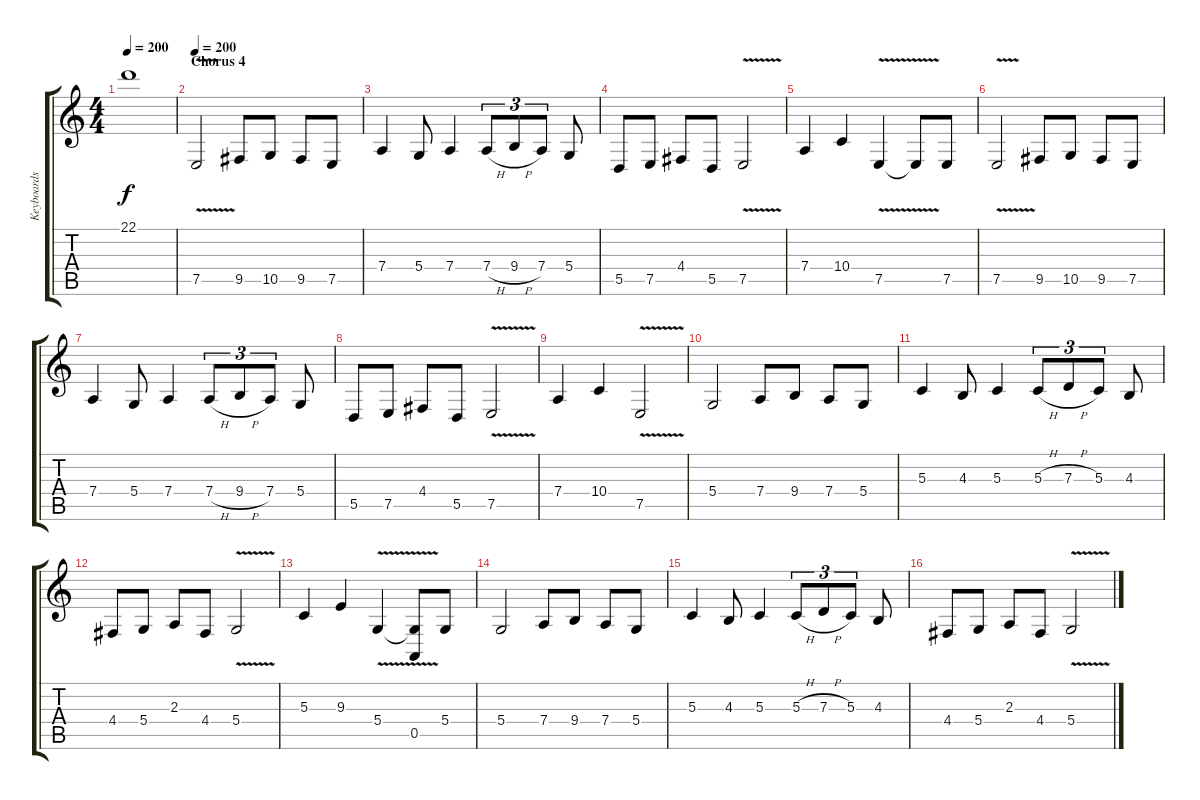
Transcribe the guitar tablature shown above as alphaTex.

\track ("Keyboards" "Keyboards") {instrument harpsichord}
\staff {score tabs}
\tuning (E4 B3 G3 D3 A2 E2) {hide}
\ts (4 4)
\tempo 200
\clef g2
\ks c
22.1{t}.1{dy f} |
\section ("" "Chorus 4")
\tempo 200
7.5{v}.2{instrument harpsichord} 9.5.8 10.5.8 9.5.8 7.5.8 |
7.4.4 5.4.8 7.4.4 7.4{h}.8{tu (3 2)} 9.4{h}.8{tu (3 2)} 7.4.8{tu (3 2)} 5.4.8 |
5.5.8 7.5.8 4.4.8 5.5.8 7.5{v}.2 |
7.4.4 10.4.4 7.5{v}.4 7.5{t}.8 7.5.8 |
7.5{v}.2 9.5.8 10.5.8 9.5.8 7.5.8 |
7.4.4 5.4.8 7.4.4 7.4{h}.8{tu (3 2)} 9.4{h}.8{tu (3 2)} 7.4.8{tu (3 2)} 5.4.8 |
5.5.8 7.5.8 4.4.8 5.5.8 7.5{v}.2 |
7.4.4 10.4.4 7.5{v}.2 |
5.4.2 7.4.8 9.4.8 7.4.8 5.4.8 |
5.3.4 4.3.8 5.3.4 5.3{h}.8{tu (3 2)} 7.3{h}.8{tu (3 2)} 5.3.8{tu (3 2)} 4.3.8 |
4.4.8 5.4.8 2.3.8 4.4.8 5.4{v}.2 |
5.3.4 9.3.4 5.4{v}.4 (5.4{t} 0.5).8 5.4.8 |
5.4.2 7.4.8 9.4.8 7.4.8 5.4.8 |
5.3.4 4.3.8 5.3.4 5.3{h}.8{tu (3 2)} 7.3{h}.8{tu (3 2)} 5.3.8{tu (3 2)} 4.3.8 |
4.4.8 5.4.8 2.3.8 4.4.8 5.4{v}.2
